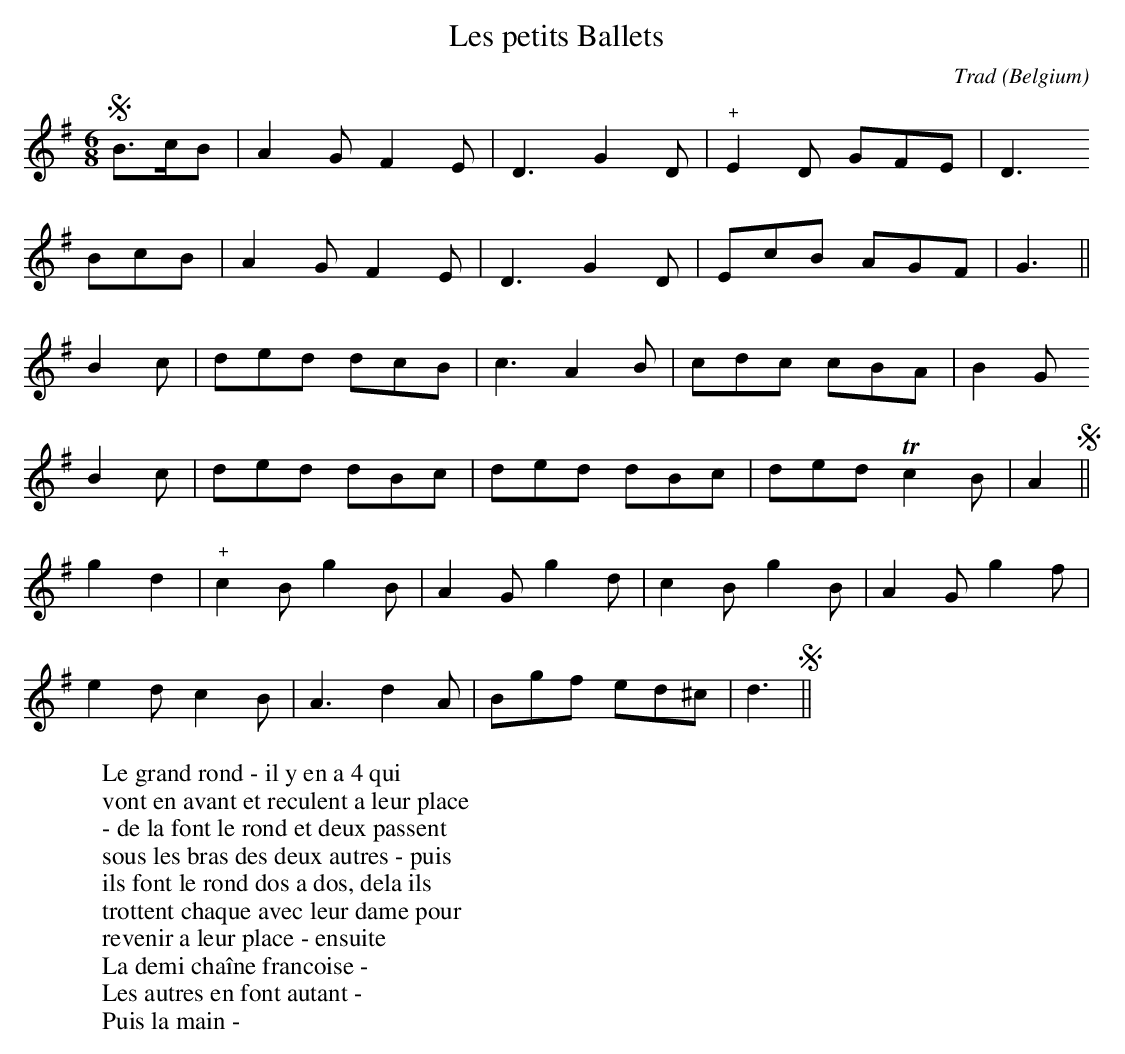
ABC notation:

X:1
T:Les petits Ballets
C:Trad
O:Belgium
M:6/8
L:1/8
K:Gmaj
!segno!B>cB|A2G F2E|D3 G2D|"+"E2D GFE|D3
BcB|A2G F2E|D3 G2D|EcB AGF|G3||
B2c|ded dcB|c3 A2B|cdc cBA|B2G
B2c|ded dBc|ded dBc|ded !trill!c2B|A2!segno!||
g2d2|"+"c2B g2B|A2G g2d|c2B g2B|A2G g2f|
e2d c2B|A3 d2A|Bgf ed^c|d3!segno!||
W:Le grand rond - il y en a 4 qui
W:vont en avant et reculent a leur place
W:- de la font le rond et deux passent
W:sous les bras des deux autres - puis
W:ils font le rond dos a dos, dela ils
W:trottent chaque avec leur dame pour
W:revenir a leur place - ensuite
W:La demi chaîne francoise -
W:Les autres en font autant -
W:Puis la main -
